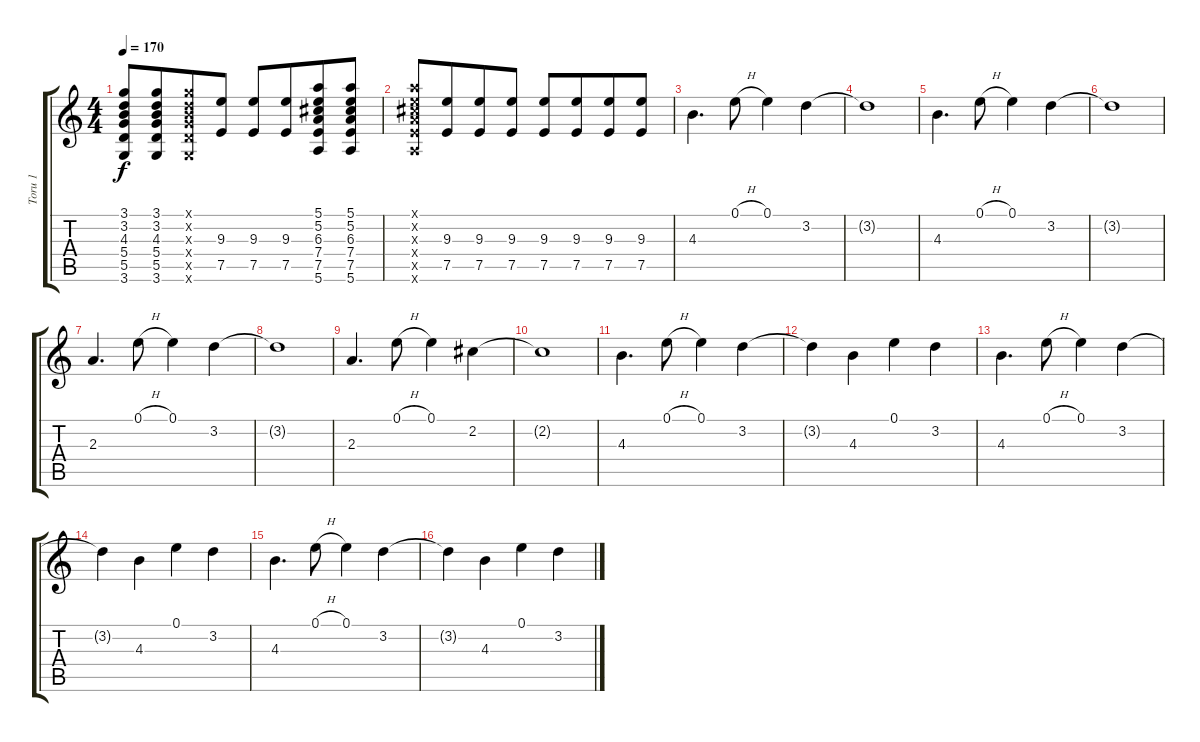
\track ("Toru 1" "Toru 1") {instrument overdrivenguitar}
\staff {score tabs}
\tuning (E4 B3 G3 D3 A2 E2) {hide}
\ts (4 4)
\tempo 170
\clef g2
\ks c
(3.1 3.2 4.3 5.4 5.5 3.6).8{dy f} (3.1 3.2 4.3 5.4 5.5 3.6).8{beam merge} (3.1{x} 3.2{x} 4.3{x} 5.4{x} 5.5{x} 3.6{x}).8 (9.3 7.5).8 (9.3 7.5).8 (9.3 7.5).8{beam merge} (5.1 5.2 6.3 7.4 7.5 5.6).8 (5.1 5.2 6.3 7.4 7.5 5.6).8 |
(5.1{x} 5.2{x} 6.3{x} 7.4{x} 7.5{x} 5.6{x}).8 (9.3 7.5).8{beam merge} (9.3 7.5).8 (9.3 7.5).8 (9.3 7.5).8{beam Up} (9.3 7.5).8{beam Up beam merge} (9.3 7.5).8{beam Up} (9.3 7.5).8{beam Up} |
4.3.4{d instrument acousticguitarsteel} 0.1{h}.8 0.1.4 3.2.4 |
3.2{t}.1 |
4.3.4{d instrument acousticguitarsteel} 0.1{h}.8 0.1.4 3.2.4 |
3.2{t}.1 |
2.3.4{d instrument acousticguitarsteel} 0.1{h}.8 0.1.4 3.2.4 |
3.2{t}.1 |
2.3.4{d instrument acousticguitarsteel} 0.1{h}.8 0.1.4 2.2.4 |
2.2{t}.1 |
4.3.4{d instrument acousticguitarsteel} 0.1{h}.8 0.1.4 3.2.4 |
3.2{t}.4 4.3.4 0.1.4 3.2.4 |
4.3.4{d instrument acousticguitarsteel} 0.1{h}.8 0.1.4 3.2.4 |
3.2{t}.4 4.3.4 0.1.4 3.2.4 |
4.3.4{d instrument acousticguitarsteel} 0.1{h}.8 0.1.4 3.2.4 |
3.2{t}.4 4.3.4 0.1.4 3.2.4
